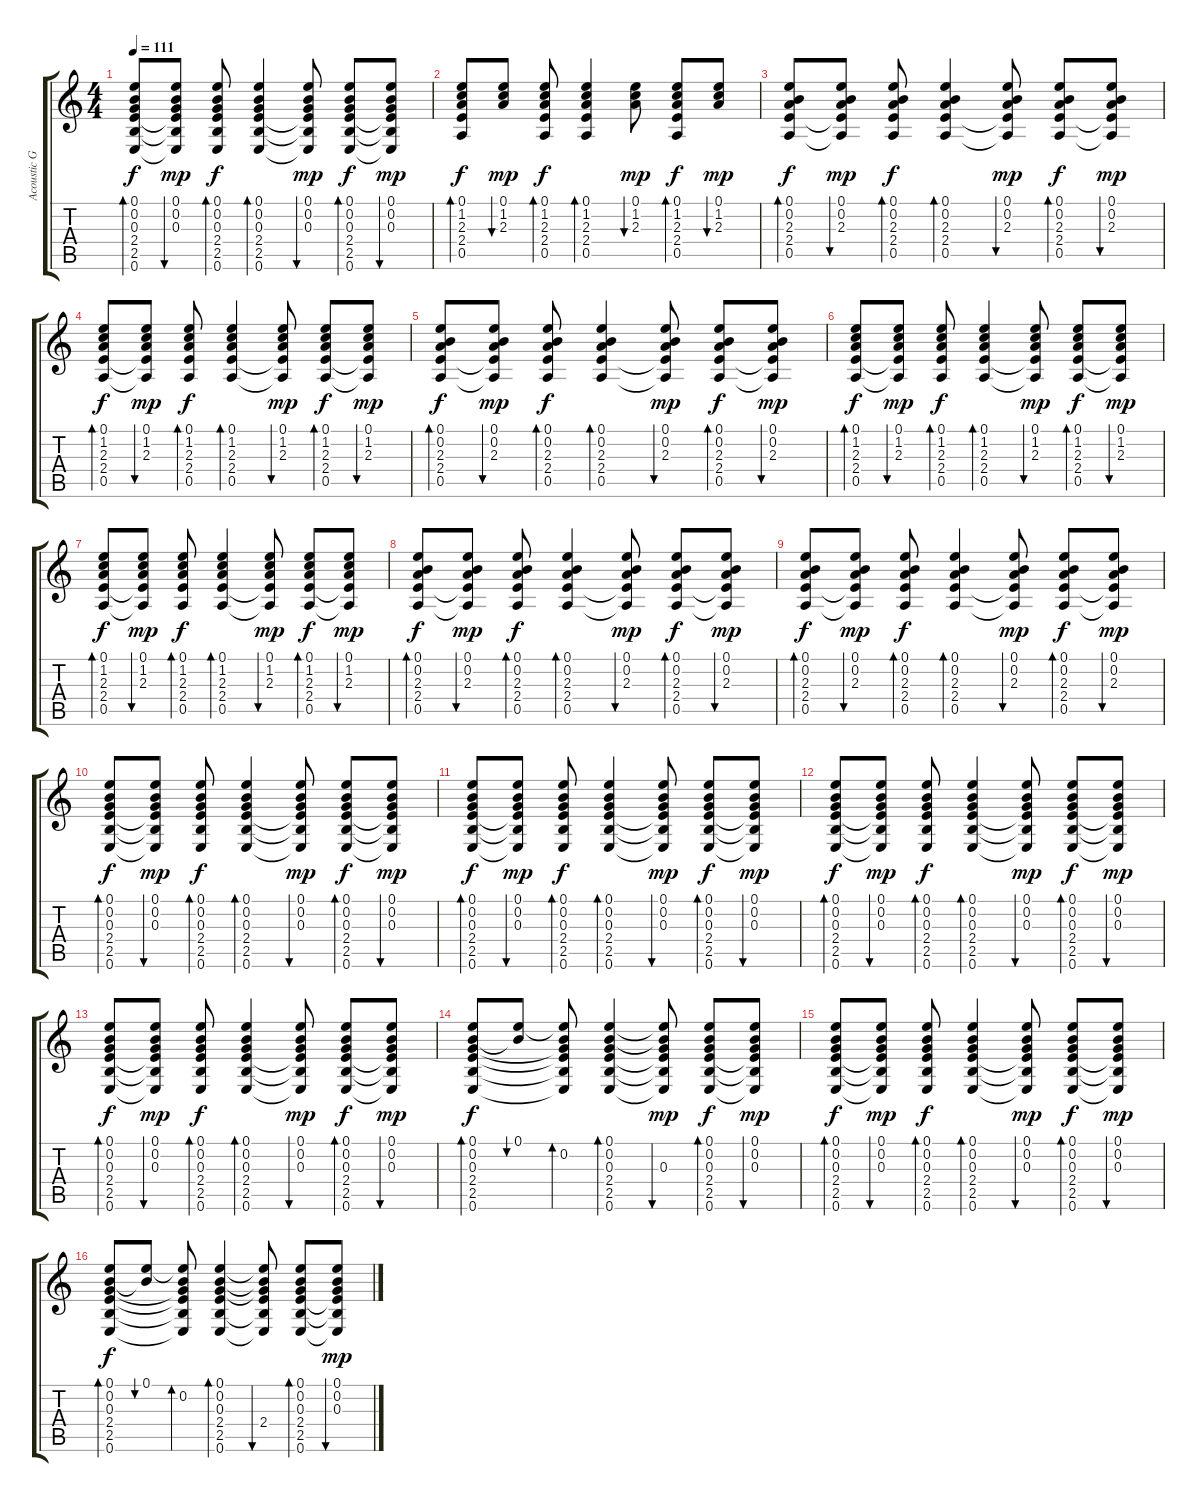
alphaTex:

\track ("Acoustic Guitar" "Acoustic G") {instrument acousticguitarsteel}
\staff {score tabs}
\tuning (E4 B3 G3 D3 A2 E2) {hide}
\ts (4 4)
\tempo 111
\clef g2
\ks c
(0.1 0.2 0.3 2.4 2.5 0.6).8{bd 30 dy f} (0.1 0.2 0.3 2.4{t} 2.5{t} 0.6{t}).8{bu 30 dy mp} (0.1 0.2 0.3 2.4 2.5 0.6).8{bd 30 dy f} (0.1 0.2 0.3 2.4 2.5 0.6).4{bd 30} (0.1 0.2 0.3 2.4{t} 2.5{t} 0.6{t}).8{bu 30 dy mp} (0.1 0.2 0.3 2.4 2.5 0.6).8{bd 30 dy f} (0.1 0.2 0.3 2.4{t} 2.5{t} 0.6{t}).8{bu 30 dy mp} |
(0.1 1.2 2.3 2.4 0.5).8{bd 30 dy f} (0.1 1.2 2.3).8{bu 30 dy mp} (0.1 1.2 2.3 2.4 0.5).8{bd 30 dy f} (0.1 1.2 2.3 2.4 0.5).4{bd 30} (0.1 1.2 2.3).8{bu 30 dy mp} (0.1 1.2 2.3 2.4 0.5).8{bd 30 dy f} (0.1 1.2 2.3).8{bu 30 dy mp} |
(0.1 0.2 2.3 2.4 0.5).8{bd 30 dy f} (0.1 0.2 2.3 2.4{t} 0.5{t}).8{bu 30 dy mp} (0.1 0.2 2.3 2.4 0.5).8{bd 30 dy f} (0.1 0.2 2.3 2.4 0.5).4{bd 30} (0.1 0.2 2.3 2.4{t} 0.5{t}).8{bu 30 dy mp} (0.1 0.2 2.3 2.4 0.5).8{bd 30 dy f} (0.1 0.2 2.3 2.4{t} 0.5{t}).8{bu 30 dy mp} |
(0.1 1.2 2.3 2.4 0.5).8{bd 30 dy f} (0.1 1.2 2.3 2.4{t} 0.5{t}).8{bu 30 dy mp} (0.1 1.2 2.3 2.4 0.5).8{bd 30 dy f} (0.1 1.2 2.3 2.4 0.5).4{bd 30} (0.1 1.2 2.3 2.4{t} 0.5{t}).8{bu 30 dy mp} (0.1 1.2 2.3 2.4 0.5).8{bd 30 dy f} (0.1 1.2 2.3 2.4{t} 0.5{t}).8{bu 30 dy mp} |
(0.1 0.2 2.3 2.4 0.5).8{bd 30 dy f} (0.1 0.2 2.3 2.4{t} 0.5{t}).8{bu 30 dy mp} (0.1 0.2 2.3 2.4 0.5).8{bd 30 dy f} (0.1 0.2 2.3 2.4 0.5).4{bd 30} (0.1 0.2 2.3 2.4{t} 0.5{t}).8{bu 30 dy mp} (0.1 0.2 2.3 2.4 0.5).8{bd 30 dy f} (0.1 0.2 2.3 2.4{t} 0.5{t}).8{bu 30 dy mp} |
(0.1 1.2 2.3 2.4 0.5).8{bd 30 dy f} (0.1 1.2 2.3 2.4{t} 0.5{t}).8{bu 30 dy mp} (0.1 1.2 2.3 2.4 0.5).8{bd 30 dy f} (0.1 1.2 2.3 2.4 0.5).4{bd 30} (0.1 1.2 2.3 2.4{t} 0.5{t}).8{bu 30 dy mp} (0.1 1.2 2.3 2.4 0.5).8{bd 30 dy f} (0.1 1.2 2.3 2.4{t} 0.5{t}).8{bu 30 dy mp} |
(0.1 1.2 2.3 2.4 0.5).8{bd 30 dy f} (0.1 1.2 2.3 2.4{t} 0.5{t}).8{bu 30 dy mp} (0.1 1.2 2.3 2.4 0.5).8{bd 30 dy f} (0.1 1.2 2.3 2.4 0.5).4{bd 30} (0.1 1.2 2.3 2.4{t} 0.5{t}).8{bu 30 dy mp} (0.1 1.2 2.3 2.4 0.5).8{bd 30 dy f} (0.1 1.2 2.3 2.4{t} 0.5{t}).8{bu 30 dy mp} |
(0.1 0.2 2.3 2.4 0.5).8{bd 30 dy f} (0.1 0.2 2.3 2.4{t} 0.5{t}).8{bu 30 dy mp} (0.1 0.2 2.3 2.4 0.5).8{bd 30 dy f} (0.1 0.2 2.3 2.4 0.5).4{bd 30} (0.1 0.2 2.3 2.4{t} 0.5{t}).8{bu 30 dy mp} (0.1 0.2 2.3 2.4 0.5).8{bd 30 dy f} (0.1 0.2 2.3 2.4{t} 0.5{t}).8{bu 30 dy mp} |
(0.1 0.2 2.3 2.4 0.5).8{bd 30 dy f} (0.1 0.2 2.3 2.4{t} 0.5{t}).8{bu 30 dy mp} (0.1 0.2 2.3 2.4 0.5).8{bd 30 dy f} (0.1 0.2 2.3 2.4 0.5).4{bd 30} (0.1 0.2 2.3 2.4{t} 0.5{t}).8{bu 30 dy mp} (0.1 0.2 2.3 2.4 0.5).8{bd 30 dy f} (0.1 0.2 2.3 2.4{t} 0.5{t}).8{bu 30 dy mp} |
(0.1 0.2 0.3 2.4 2.5 0.6).8{bd 30 dy f} (0.1 0.2 0.3 2.4{t} 2.5{t} 0.6{t}).8{bu 30 dy mp} (0.1 0.2 0.3 2.4 2.5 0.6).8{bd 30 dy f} (0.1 0.2 0.3 2.4 2.5 0.6).4{bd 30} (0.1 0.2 0.3 2.4{t} 2.5{t} 0.6{t}).8{bu 30 dy mp} (0.1 0.2 0.3 2.4 2.5 0.6).8{bd 30 dy f} (0.1 0.2 0.3 2.4{t} 2.5{t} 0.6{t}).8{bu 30 dy mp} |
(0.1 0.2 0.3 2.4 2.5 0.6).8{bd 30 dy f} (0.1 0.2 0.3 2.4{t} 2.5{t} 0.6{t}).8{bu 30 dy mp} (0.1 0.2 0.3 2.4 2.5 0.6).8{bd 30 dy f} (0.1 0.2 0.3 2.4 2.5 0.6).4{bd 30} (0.1 0.2 0.3 2.4{t} 2.5{t} 0.6{t}).8{bu 30 dy mp} (0.1 0.2 0.3 2.4 2.5 0.6).8{bd 30 dy f} (0.1 0.2 0.3 2.4{t} 2.5{t} 0.6{t}).8{bu 30 dy mp} |
(0.1 0.2 0.3 2.4 2.5 0.6).8{bd 30 dy f} (0.1 0.2 0.3 2.4{t} 2.5{t} 0.6{t}).8{bu 30 dy mp} (0.1 0.2 0.3 2.4 2.5 0.6).8{bd 30 dy f} (0.1 0.2 0.3 2.4 2.5 0.6).4{bd 30} (0.1 0.2 0.3 2.4{t} 2.5{t} 0.6{t}).8{bu 30 dy mp} (0.1 0.2 0.3 2.4 2.5 0.6).8{bd 30 dy f} (0.1 0.2 0.3 2.4{t} 2.5{t} 0.6{t}).8{bu 30 dy mp} |
(0.1 0.2 0.3 2.4 2.5 0.6).8{bd 30 dy f} (0.1 0.2 0.3 2.4{t} 2.5{t} 0.6{t}).8{bu 30 dy mp} (0.1 0.2 0.3 2.4 2.5 0.6).8{bd 30 dy f} (0.1 0.2 0.3 2.4 2.5 0.6).4{bd 30} (0.1 0.2 0.3 2.4{t} 2.5{t} 0.6{t}).8{bu 30 dy mp} (0.1 0.2 0.3 2.4 2.5 0.6).8{bd 30 dy f} (0.1 0.2 0.3 2.4{t} 2.5{t} 0.6{t}).8{bu 30 dy mp} |
(0.1 0.2 0.3 2.4 2.5 0.6).8{bd 30 dy f} (0.1 0.2{t}).8{bu 30} (0.1{t} 0.2 0.3{t} 2.4{t} 2.5{t} 0.6{t}).8{bd 30} (0.1 0.2 0.3 2.4 2.5 0.6).4{bd 30} (0.1{t} 0.2{t} 0.3 2.4{t} 2.5{t} 0.6{t}).8{bu 30 dy mp} (0.1 0.2 0.3 2.4 2.5 0.6).8{bd 30 dy f} (0.1 0.2 0.3 2.4{t} 2.5{t} 0.6{t}).8{bu 30 dy mp} |
(0.1 0.2 0.3 2.4 2.5 0.6).8{bd 30 dy f} (0.1 0.2 0.3 2.4{t} 2.5{t} 0.6{t}).8{bu 30 dy mp} (0.1 0.2 0.3 2.4 2.5 0.6).8{bd 30 dy f} (0.1 0.2 0.3 2.4 2.5 0.6).4{bd 30} (0.1 0.2 0.3 2.4{t} 2.5{t} 0.6{t}).8{bu 30 dy mp} (0.1 0.2 0.3 2.4 2.5 0.6).8{bd 30 dy f} (0.1 0.2 0.3 2.4{t} 2.5{t} 0.6{t}).8{bu 30 dy mp} |
(0.1 0.2 0.3 2.4 2.5 0.6).8{bd 30 dy f} (0.1 0.2{t}).8{bu 30} (0.1{t} 0.2 0.3{t} 2.4{t} 2.5{t} 0.6{t}).8{bd 30} (0.1 0.2 0.3 2.4 2.5 0.6).4{bd 30} (0.1{t} 0.2{t} 0.3{t} 2.4 2.5{t} 0.6{t}).8{bu 30} (0.1 0.2 0.3 2.4 2.5 0.6).8{bd 30} (0.1 0.2 0.3 2.4{t} 2.5{t} 0.6{t}).8{bu 30 dy mp}
